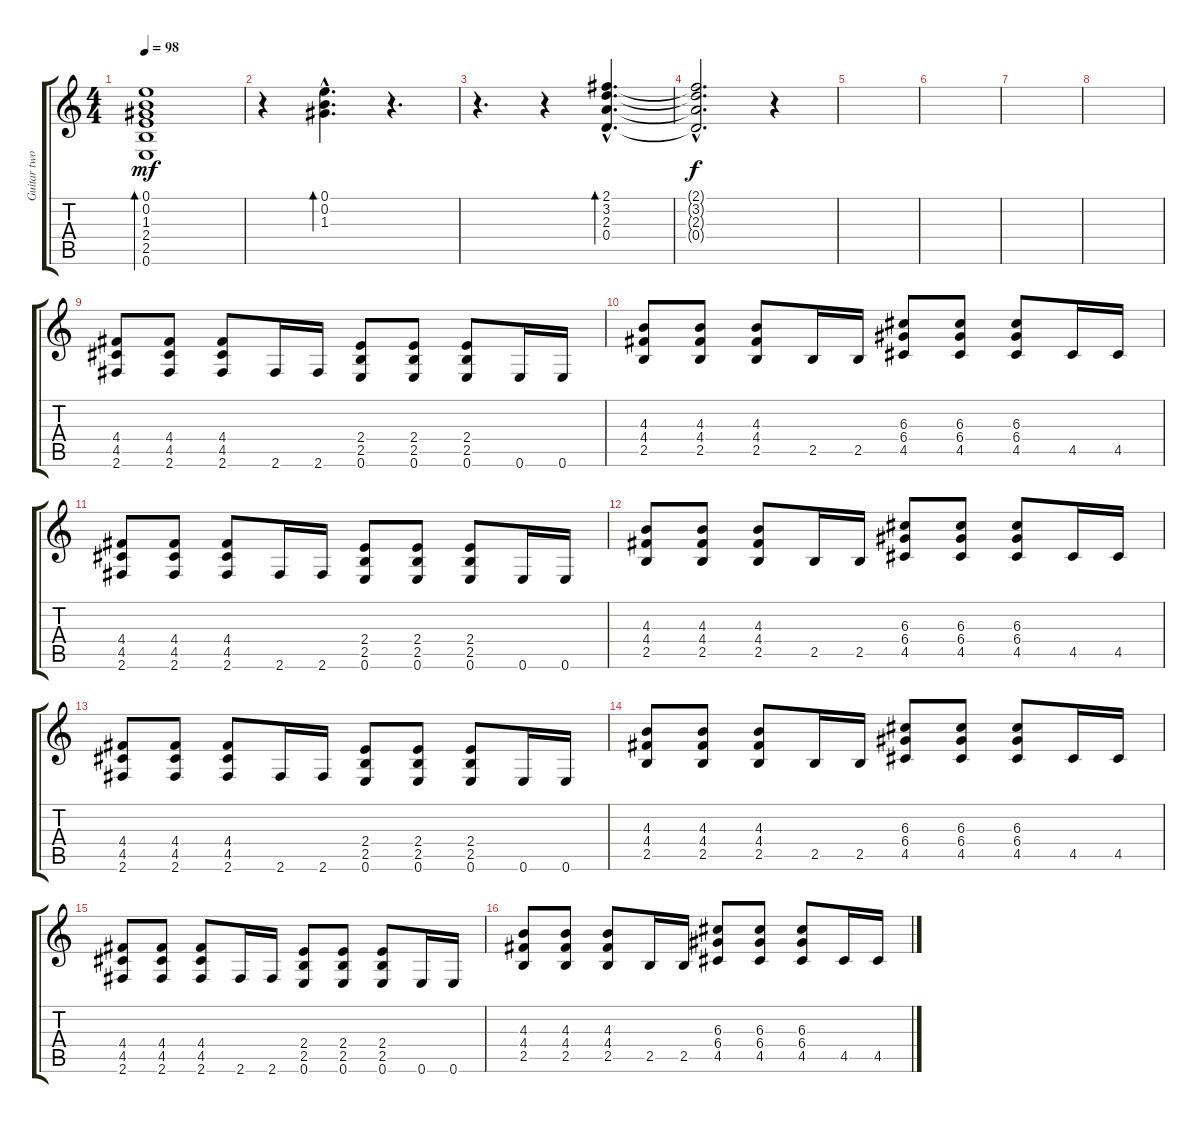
\track ("Guitar two" "Guitar two") {instrument distortionguitar}
\staff {score tabs}
\tuning (E4 B3 G3 D3 A2 E2) {hide}
\ts (4 4)
\tempo 98
\clef g2
\ks c
(0.1 0.2 1.3 2.4 2.5 0.6).1{bd 120 dy mf} |
r.4 (0.1{hac} 0.2{hac} 1.3{hac}).4{d bd 120} r.4{d} |
r.4{d} r.4 (2.1{hac} 3.2{hac} 2.3{hac} 0.4{hac}).4{d bd 120} |
(2.1{hac t} 3.2{hac t} 2.3{hac t} 0.4{hac t}).2{d dy f} r.4 |
|
|
|
|
(4.4 4.5 2.6).8 (4.4 4.5 2.6).8 (4.4 4.5 2.6).8 2.6.16 2.6.16 (2.4 2.5 0.6).8 (2.4 2.5 0.6).8 (2.4 2.5 0.6).8 0.6.16 0.6.16 |
(4.3 4.4 2.5).8 (4.3 4.4 2.5).8 (4.3 4.4 2.5).8 2.5.16 2.5.16 (6.3 6.4 4.5).8 (6.3 6.4 4.5).8 (6.3 6.4 4.5).8 4.5.16 4.5.16 |
(4.4 4.5 2.6).8 (4.4 4.5 2.6).8 (4.4 4.5 2.6).8 2.6.16 2.6.16 (2.4 2.5 0.6).8 (2.4 2.5 0.6).8 (2.4 2.5 0.6).8 0.6.16 0.6.16 |
(4.3 4.4 2.5).8 (4.3 4.4 2.5).8 (4.3 4.4 2.5).8 2.5.16 2.5.16 (6.3 6.4 4.5).8 (6.3 6.4 4.5).8 (6.3 6.4 4.5).8 4.5.16 4.5.16 |
(4.4 4.5 2.6).8 (4.4 4.5 2.6).8 (4.4 4.5 2.6).8 2.6.16 2.6.16 (2.4 2.5 0.6).8 (2.4 2.5 0.6).8 (2.4 2.5 0.6).8 0.6.16 0.6.16 |
(4.3 4.4 2.5).8 (4.3 4.4 2.5).8 (4.3 4.4 2.5).8 2.5.16 2.5.16 (6.3 6.4 4.5).8 (6.3 6.4 4.5).8 (6.3 6.4 4.5).8 4.5.16 4.5.16 |
(4.4 4.5 2.6).8 (4.4 4.5 2.6).8 (4.4 4.5 2.6).8 2.6.16 2.6.16 (2.4 2.5 0.6).8 (2.4 2.5 0.6).8 (2.4 2.5 0.6).8 0.6.16 0.6.16 |
(4.3 4.4 2.5).8 (4.3 4.4 2.5).8 (4.3 4.4 2.5).8 2.5.16 2.5.16 (6.3 6.4 4.5).8 (6.3 6.4 4.5).8 (6.3 6.4 4.5).8 4.5.16 4.5.16
